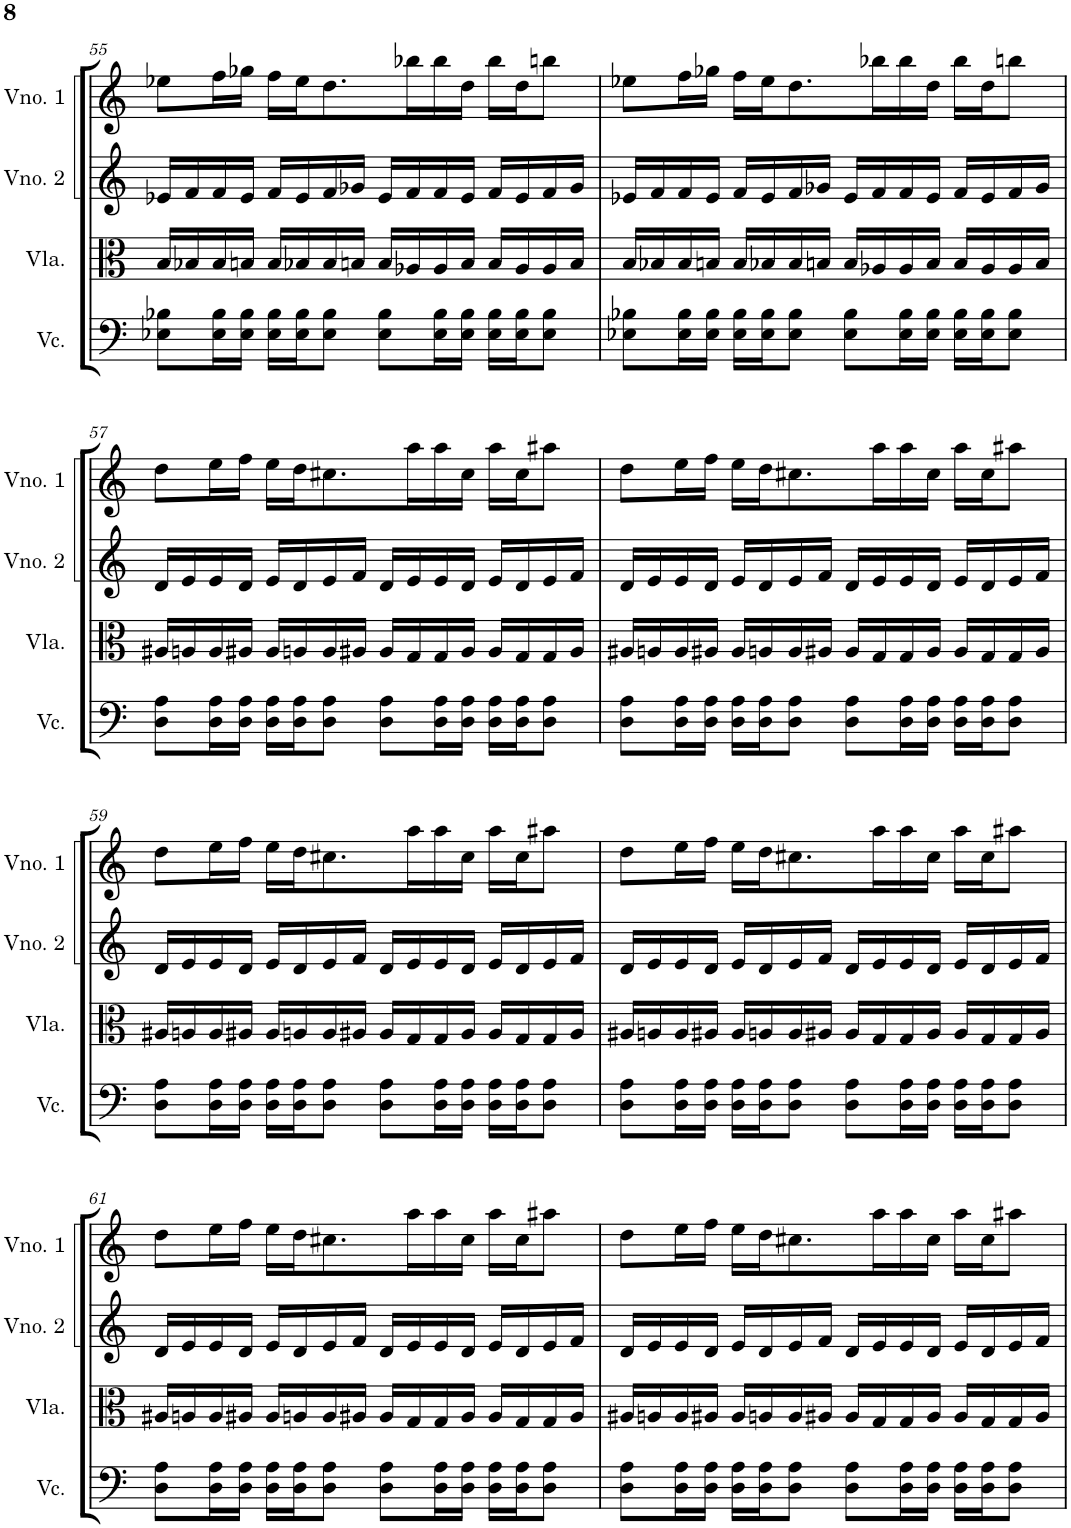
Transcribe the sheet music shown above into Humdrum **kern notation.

**kern	**kern	**kern	**kern
*part4	*part3	*part2	*part1
*staff4	*staff3	*staff2	*staff1
*I"Violoncelo	*I"Viola	*I"Violino 2	*I"Violino 1
*I'Vc.	*I'Vla.	*I'Vno. 2	*I'Vno. 1
!!LO:PB:g=z
*clefF4	*clefC3	*clefG2	*clefG2
*k[]	*k[]	*k[]	*k[]
*M4/4	*M4/4	*M4/4	*M4/4
=55	=55	=55	=55
8E-X\ 8B-X\L	16B/LL	16e-X/LL	8ee-X\L
.	16B-X/	16f/	.
16E-\ 16B-\L	16B-/	16f/	16ff\L
16E-\ 16B-\JJ	16Bn/JJ	16e-/JJ	16gg-X\JJ
16E-\ 16B-\LL	16B/LL	16f/LL	16ff\LL
16E-\ 16B-\J	16B-X/	16e-/	16ee-\J
8E-\ 8B-\J	16B-/	16f/	8.dd\
.	16Bn/JJ	16g-X/JJ	.
8E-\ 8B-\L	16B/LL	16e-/LL	.
.	16A-X/	16f/	16bb-X\L
16E-\ 16B-\L	16A-/	16f/	16bb-\
16E-\ 16B-\JJ	16B/JJ	16e-/JJ	16dd\JJ
16E-\ 16B-\LL	16B/LL	16f/LL	16bb-\LL
16E-\ 16B-\J	16A-/	16e-/	16dd\J
8E-\ 8B-\J	16A-/	16f/	8bbn\J
.	16B/JJ	16g-/JJ	.
=56	=56	=56	=56
8E-X\ 8B-X\L	16B/LL	16e-X/LL	8ee-X\L
.	16B-X/	16f/	.
16E-\ 16B-\L	16B-/	16f/	16ff\L
16E-\ 16B-\JJ	16Bn/JJ	16e-/JJ	16gg-X\JJ
16E-\ 16B-\LL	16B/LL	16f/LL	16ff\LL
16E-\ 16B-\J	16B-X/	16e-/	16ee-\J
8E-\ 8B-\J	16B-/	16f/	8.dd\
.	16Bn/JJ	16g-X/JJ	.
8E-\ 8B-\L	16B/LL	16e-/LL	.
.	16A-X/	16f/	16bb-X\L
16E-\ 16B-\L	16A-/	16f/	16bb-\
16E-\ 16B-\JJ	16B/JJ	16e-/JJ	16dd\JJ
16E-\ 16B-\LL	16B/LL	16f/LL	16bb-\LL
16E-\ 16B-\J	16A-/	16e-/	16dd\J
8E-\ 8B-\J	16A-/	16f/	8bbn\J
.	16B/JJ	16g-/JJ	.
!!LO:LB:g=z
=57	=57	=57	=57
8D\ 8A\L	16A#X/LL	16d/LL	8dd\L
.	16An/	16e/	.
16D\ 16A\L	16A/	16e/	16ee\L
16D\ 16A\JJ	16A#X/JJ	16d/JJ	16ff\JJ
16D\ 16A\LL	16A#/LL	16e/LL	16ee\LL
16D\ 16A\J	16An/	16d/	16dd\J
8D\ 8A\J	16A/	16e/	8.cc#X\
.	16A#X/JJ	16f/JJ	.
8D\ 8A\L	16A#/LL	16d/LL	.
.	16G/	16e/	16aa\L
16D\ 16A\L	16G/	16e/	16aa\
16D\ 16A\JJ	16A#/JJ	16d/JJ	16cc#\JJ
16D\ 16A\LL	16A#/LL	16e/LL	16aa\LL
16D\ 16A\J	16G/	16d/	16cc#\J
8D\ 8A\J	16G/	16e/	8aa#X\J
.	16A#/JJ	16f/JJ	.
=58	=58	=58	=58
8D\ 8A\L	16A#X/LL	16d/LL	8dd\L
.	16An/	16e/	.
16D\ 16A\L	16A/	16e/	16ee\L
16D\ 16A\JJ	16A#X/JJ	16d/JJ	16ff\JJ
16D\ 16A\LL	16A#/LL	16e/LL	16ee\LL
16D\ 16A\J	16An/	16d/	16dd\J
8D\ 8A\J	16A/	16e/	8.cc#X\
.	16A#X/JJ	16f/JJ	.
8D\ 8A\L	16A#/LL	16d/LL	.
.	16G/	16e/	16aa\L
16D\ 16A\L	16G/	16e/	16aa\
16D\ 16A\JJ	16A#/JJ	16d/JJ	16cc#\JJ
16D\ 16A\LL	16A#/LL	16e/LL	16aa\LL
16D\ 16A\J	16G/	16d/	16cc#\J
8D\ 8A\J	16G/	16e/	8aa#X\J
.	16A#/JJ	16f/JJ	.
!!LO:LB:g=z
=59	=59	=59	=59
8D\ 8A\L	16A#X/LL	16d/LL	8dd\L
.	16An/	16e/	.
16D\ 16A\L	16A/	16e/	16ee\L
16D\ 16A\JJ	16A#X/JJ	16d/JJ	16ff\JJ
16D\ 16A\LL	16A#/LL	16e/LL	16ee\LL
16D\ 16A\J	16An/	16d/	16dd\J
8D\ 8A\J	16A/	16e/	8.cc#X\
.	16A#X/JJ	16f/JJ	.
8D\ 8A\L	16A#/LL	16d/LL	.
.	16G/	16e/	16aa\L
16D\ 16A\L	16G/	16e/	16aa\
16D\ 16A\JJ	16A#/JJ	16d/JJ	16cc#\JJ
16D\ 16A\LL	16A#/LL	16e/LL	16aa\LL
16D\ 16A\J	16G/	16d/	16cc#\J
8D\ 8A\J	16G/	16e/	8aa#X\J
.	16A#/JJ	16f/JJ	.
=60	=60	=60	=60
8D\ 8A\L	16A#X/LL	16d/LL	8dd\L
.	16An/	16e/	.
16D\ 16A\L	16A/	16e/	16ee\L
16D\ 16A\JJ	16A#X/JJ	16d/JJ	16ff\JJ
16D\ 16A\LL	16A#/LL	16e/LL	16ee\LL
16D\ 16A\J	16An/	16d/	16dd\J
8D\ 8A\J	16A/	16e/	8.cc#X\
.	16A#X/JJ	16f/JJ	.
8D\ 8A\L	16A#/LL	16d/LL	.
.	16G/	16e/	16aa\L
16D\ 16A\L	16G/	16e/	16aa\
16D\ 16A\JJ	16A#/JJ	16d/JJ	16cc#\JJ
16D\ 16A\LL	16A#/LL	16e/LL	16aa\LL
16D\ 16A\J	16G/	16d/	16cc#\J
8D\ 8A\J	16G/	16e/	8aa#X\J
.	16A#/JJ	16f/JJ	.
!!LO:LB:g=z
=61	=61	=61	=61
8D\ 8A\L	16A#X/LL	16d/LL	8dd\L
.	16An/	16e/	.
16D\ 16A\L	16A/	16e/	16ee\L
16D\ 16A\JJ	16A#X/JJ	16d/JJ	16ff\JJ
16D\ 16A\LL	16A#/LL	16e/LL	16ee\LL
16D\ 16A\J	16An/	16d/	16dd\J
8D\ 8A\J	16A/	16e/	8.cc#X\
.	16A#X/JJ	16f/JJ	.
8D\ 8A\L	16A#/LL	16d/LL	.
.	16G/	16e/	16aa\L
16D\ 16A\L	16G/	16e/	16aa\
16D\ 16A\JJ	16A#/JJ	16d/JJ	16cc#\JJ
16D\ 16A\LL	16A#/LL	16e/LL	16aa\LL
16D\ 16A\J	16G/	16d/	16cc#\J
8D\ 8A\J	16G/	16e/	8aa#X\J
.	16A#/JJ	16f/JJ	.
=62	=62	=62	=62
8D\ 8A\L	16A#X/LL	16d/LL	8dd\L
.	16An/	16e/	.
16D\ 16A\L	16A/	16e/	16ee\L
16D\ 16A\JJ	16A#X/JJ	16d/JJ	16ff\JJ
16D\ 16A\LL	16A#/LL	16e/LL	16ee\LL
16D\ 16A\J	16An/	16d/	16dd\J
8D\ 8A\J	16A/	16e/	8.cc#X\
.	16A#X/JJ	16f/JJ	.
8D\ 8A\L	16A#/LL	16d/LL	.
.	16G/	16e/	16aa\L
16D\ 16A\L	16G/	16e/	16aa\
16D\ 16A\JJ	16A#/JJ	16d/JJ	16cc#\JJ
16D\ 16A\LL	16A#/LL	16e/LL	16aa\LL
16D\ 16A\J	16G/	16d/	16cc#\J
8D\ 8A\J	16G/	16e/	8aa#X\J
.	16A#/JJ	16f/JJ	.
=	=	=	=
*-	*-	*-	*-
